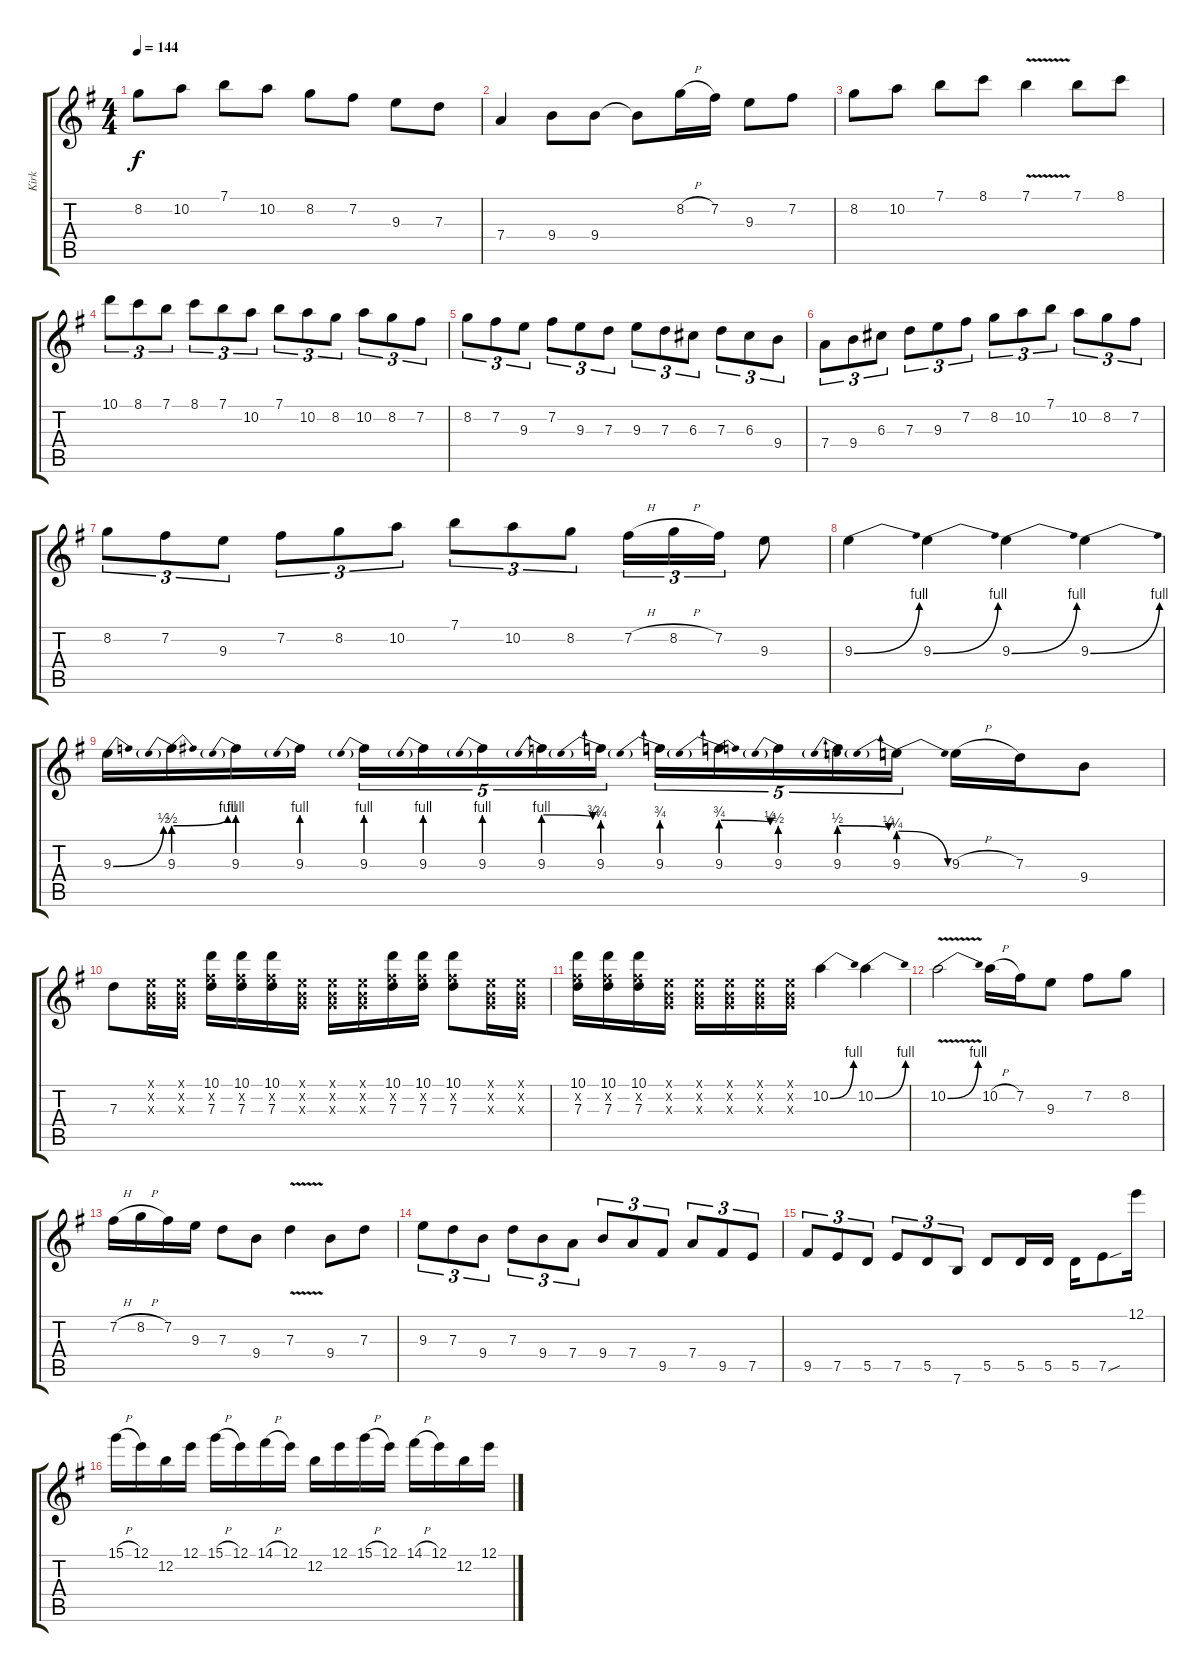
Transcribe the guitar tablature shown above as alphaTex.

\track ("Kirk" "Kirk") {instrument acousticguitarsteel}
\staff {score tabs}
\tuning (E4 B3 G3 D3 A2 E2) {hide}
\ts (4 4)
\tempo 144
\clef g2
\ks g
8.2.8{dy f} 10.2.8 7.1.8 10.2.8 8.2.8 7.2.8 9.3.8 7.3.8 |
7.4.4 9.4.8 9.4.8 9.4{t}.8 8.2{h}.16 7.2.16 9.3.8 7.2.8 |
8.2.8 10.2.8 7.1.8 8.1.8 7.1{v}.4 7.1.8 8.1.8 |
10.1.8{tu (3 2)} 8.1.8{tu (3 2)} 7.1.8{tu (3 2)} 8.1.8{tu (3 2)} 7.1.8{tu (3 2)} 10.2.8{tu (3 2)} 7.1.8{tu (3 2)} 10.2.8{tu (3 2)} 8.2.8{tu (3 2)} 10.2.8{tu (3 2)} 8.2.8{tu (3 2)} 7.2.8{tu (3 2)} |
8.2.8{tu (3 2)} 7.2.8{tu (3 2)} 9.3.8{tu (3 2)} 7.2.8{tu (3 2)} 9.3.8{tu (3 2)} 7.3.8{tu (3 2)} 9.3.8{tu (3 2)} 7.3.8{tu (3 2)} 6.3.8{tu (3 2)} 7.3.8{tu (3 2)} 6.3.8{tu (3 2)} 9.4.8{tu (3 2)} |
7.4.8{tu (3 2)} 9.4.8{tu (3 2)} 6.3.8{tu (3 2)} 7.3.8{tu (3 2)} 9.3.8{tu (3 2)} 7.2.8{tu (3 2)} 8.2.8{tu (3 2)} 10.2.8{tu (3 2)} 7.1.8{tu (3 2)} 10.2.8{tu (3 2)} 8.2.8{tu (3 2)} 7.2.8{tu (3 2)} |
8.2.8{tu (3 2)} 7.2.8{tu (3 2)} 9.3.8{tu (3 2)} 7.2.8{tu (3 2)} 8.2.8{tu (3 2)} 10.2.8{tu (3 2)} 7.1.8{tu (3 2)} 10.2.8{tu (3 2)} 8.2.8{tu (3 2)} 7.2{h}.16{tu (3 2)} 8.2{h}.16{tu (3 2)} 7.2.16{tu (3 2)} 9.3.8 |
9.3{be (bend 0 0 60 4)}.4 9.3{be (bend 0 0 60 4)}.4 9.3{be (bend 0 0 60 4)}.4 9.3{be (bend 0 0 60 4)}.4 |
9.3{be (bend 0 0 60 2)}.16 9.3{be (prebendbend 0 2 60 4)}.16 9.3{be (prebend 0 4 60 4)}.16 9.3{be (prebend 0 4 60 4)}.16 9.3{be (prebend 0 4 60 4)}.16{tu (5 4)} 9.3{be (prebend 0 4 60 4)}.16{tu (5 4)} 9.3{be (prebend 0 4 60 4)}.16{tu (5 4)} 9.3{be (prebendrelease 0 4 60 3)}.16{tu (5 4)} 9.3{be (prebend 0 3 60 3)}.16{tu (5 4)} 9.3{be (prebend 0 3 60 3)}.16{tu (5 4)} 9.3{be (prebendrelease 0 3 60 2)}.16{tu (5 4)} 9.3{be (prebend 0 2 60 2)}.16{tu (5 4)} 9.3{be (prebendrelease 0 2 60 1)}.16{tu (5 4)} 9.3{be (prebendrelease 0 1 60 0)}.16{tu (5 4)} 9.3{h}.16 7.3.16 9.4.8 |
7.3.8 (0.1{x} 0.2{x} 0.3{x}).16 (0.1{x} 0.2{x} 0.3{x}).16 (10.1 7.2{x} 7.3).16 (10.1 7.2{x} 7.3).16 (10.1 7.2{x} 7.3).16 (0.1{x} 0.2{x} 0.3{x}).16 (0.1{x} 0.2{x} 0.3{x}).16 (0.1{x} 0.2{x} 0.3{x}).16 (10.1 7.2{x} 7.3).16 (10.1 7.2{x} 7.3).16 (10.1 7.2{x} 7.3).8 (0.1{x} 0.2{x} 0.3{x}).16 (0.1{x} 0.2{x} 0.3{x}).16 |
(10.1 7.2{x} 7.3).16 (10.1 7.2{x} 7.3).16 (10.1 7.2{x} 7.3).16 (0.1{x} 0.2{x} 0.3{x}).16 (0.1{x} 0.2{x} 0.3{x}).16 (0.1{x} 0.2{x} 0.3{x}).16 (0.1{x} 0.2{x} 0.3{x}).16 (0.1{x} 0.2{x} 0.3{x}).16 10.2{be (bend 0 0 60 4)}.4 10.2{be (bend 0 0 60 4)}.4 |
10.2{be (bend 0 0 60 4) v}.2 10.2{h}.16 7.2.16 9.3.8 7.2.8 8.2.8 |
7.2{h}.16 8.2{h}.16 7.2.16 9.3.16 7.3.8 9.4.8 7.3{v}.4 9.4.8 7.3.8 |
9.3.8{tu (3 2)} 7.3.8{tu (3 2)} 9.4.8{tu (3 2)} 7.3.8{tu (3 2)} 9.4.8{tu (3 2)} 7.4.8{tu (3 2)} 9.4.8{tu (3 2)} 7.4.8{tu (3 2)} 9.5.8{tu (3 2)} 7.4.8{tu (3 2)} 9.5.8{tu (3 2)} 7.5.8{tu (3 2)} |
9.5.8{tu (3 2)} 7.5.8{tu (3 2)} 5.5.8{tu (3 2)} 7.5.8{tu (3 2)} 5.5.8{tu (3 2)} 7.6.8{tu (3 2)} 5.5.8 5.5.16 5.5.16 5.5.16 7.5{sou}.8 12.1.16 |
15.1{h}.16 12.1.16 12.2.16 12.1.16 15.1{h}.16 12.1.16 14.1{h}.16 12.1.16 12.2.16 12.1.16 15.1{h}.16 12.1.16 14.1{h}.16 12.1.16 12.2.16 12.1.16
